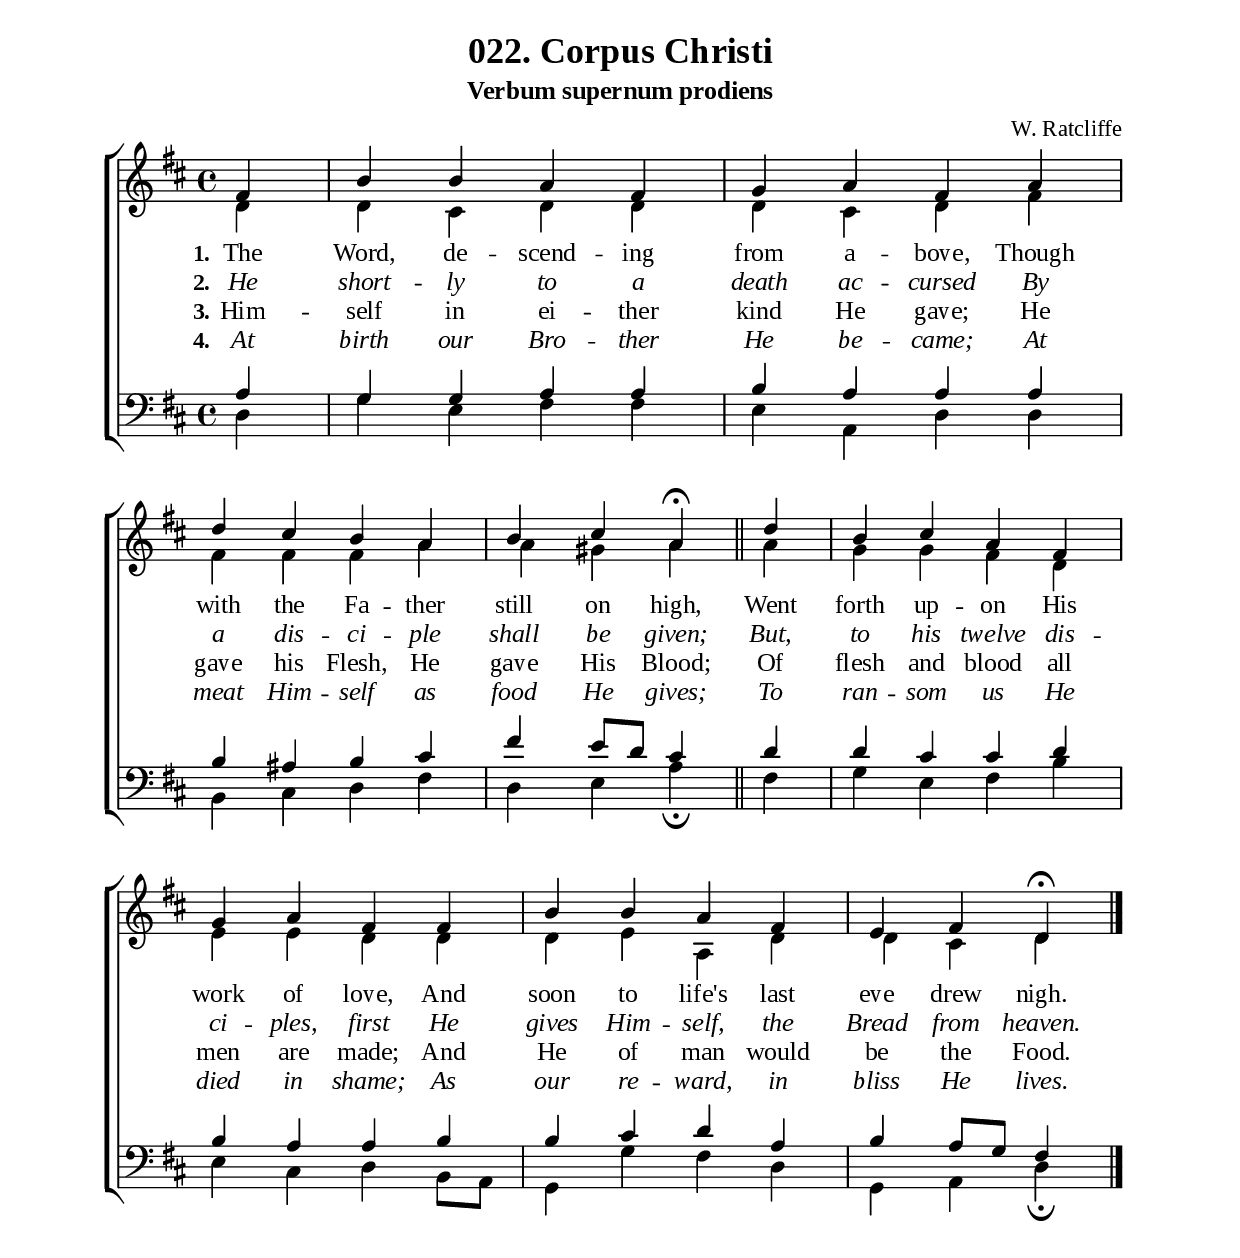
%%%%%%%%%%%%%%%%%%%%%%%%%%%%%
% CONTENTS OF THIS DOCUMENT
% 1. Common settings
% 2. Soprano verse music
% 3. Alto verse music
% 4. Tenor verse music
% 5. Basso verse music
% 6. Verse lyrics
% 7. Layout
%%%%%%%%%%%%%%%%%%%%%%%%%%%%%

%%%%%%%%%%%%%%%%%%%%%%%%%%%%%
% 1. Common settings
%%%%%%%%%%%%%%%%%%%%%%%%%%%%%
\version "2.18.2"

\header {
  title = "022. Corpus Christi"
  subtitle = "Verbum supernum prodiens"
  %poet = ""
  composer = "W. Ratcliffe"
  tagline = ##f
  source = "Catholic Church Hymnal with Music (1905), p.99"
  %site = ""
}

globalSettings= {
  \key d \major
  \time 4/4
  %\override Score.BarNumber.break-visibility = ##(#t #t #t)
  \override Score.BarNumber.break-visibility = ##(#f #f #f)
}

verseSettings = {
  \phrasingSlurDashed
}

\paper {
  #(set-paper-size "a4")
  top-margin = 15\mm
  bottom-margin = 15\mm
  left-margin = 20\mm
  right-margin = 20\mm
  indent = #0
  #(define fonts
	 (make-pango-font-tree "Liberation Serif"
	 		       "Liberation Serif"
			       "Liberation Serif"
			       (/ 20 20)))
}

printItalic = \with {
  \override LyricText.font-shape = #'italic
}

%%%%%%%%%%%%%%%%%%%%%%%%%%%%%
% 2. Soprano verse music
%%%%%%%%%%%%%%%%%%%%%%%%%%%%%
musicVerseSoprano = \relative c' { 
  \partial 4 fis4 |
%{  1%} b b a fis |
%{  2%} g a fis a \break \bar "|"
%{  3%} d cis b a |
%{  4%} b cis a \fermata \bar "||" d |
%{  5%} b cis a fis \break \bar "|"
%{  6%} g a fis fis |
%{  7%} b b a fis |
%{  8%} e fis d \fermata \bar "|."
}

%%%%%%%%%%%%%%%%%%%%%%%%%%%%%
% 3. Alto verse music
%%%%%%%%%%%%%%%%%%%%%%%%%%%%%
musicVerseAlto = \relative c' {
  \partial 4 d4 |
%{  1%} d cis d d |
%{  2%} d cis d fis |
%{  3%} fis fis fis a |
%{  4%} a gis a a |
%{  5%} g g fis d |
%{  6%} e e d d |
%{  7%} d e a, d |
%{  8%} d cis d
}

%%%%%%%%%%%%%%%%%%%%%%%%%%%%%
% 4. Tenor verse music
%%%%%%%%%%%%%%%%%%%%%%%%%%%%%
musicVerseTenor = \relative c' {
  \partial 4 a4 |
%{  1%} g g a a |
%{  2%} b a a a |
%{  3%} b ais b cis |
%{  4%} fis e8 d cis4 d |
%{  5%} d cis cis d |
%{  6%} b a a b |
%{  7%} b cis d a |
%{  8%} b a8 g fis4
}

%%%%%%%%%%%%%%%%%%%%%%%%%%%%%
% 5. Basso verse music
%%%%%%%%%%%%%%%%%%%%%%%%%%%%%
musicVerseBasso = \relative c {
  \partial 4 d4 |
%{  1%} g e fis fis |
%{  2%} e a, d d |
%{  3%} b cis d fis |
%{  4%} d e a \fermata fis |
%{  5%} g e fis b |
%{  6%} e, cis d b8 a |
%{  7%} g4 g' fis d |
%{  8%} g, a d \fermata 

}

%%%%%%%%%%%%%%%%%%%%%%%%%%%%%
% 6. Verse lyrics
%%%%%%%%%%%%%%%%%%%%%%%%%%%%%
lyricVerseOne = \lyricmode {
  \set stanza = #"1."
  The Word, de -- scend -- ing from a -- bove,
  Though with the Fa -- ther still on high,
  Went forth up -- on His work of love,
  And soon to life's last eve drew nigh.
}

lyricVerseTwo = \lyricmode {
  \set stanza = #"2."
  He short -- ly to a death ac -- cursed
  By a dis -- ci -- ple shall be given;
  But, to his twelve dis -- ci -- ples, first 
  He gives Him -- self, the Bread from heaven.
}

lyricVerseThree = \lyricmode {
  \set stanza = #"3."
  Him -- self in ei -- ther kind He gave;
  He gave his Flesh, He gave His Blood;
  Of flesh and blood all men are made;
  And He of man would be the Food.
}

lyricVerseFour = \lyricmode {
  \set stanza = #"4."
  At birth our Bro -- ther He be -- came;
  At meat Him -- self as food He gives;
  To ran -- som us He died in shame;
  As our re -- ward, in bliss He lives.
}



%%%%%%%%%%%%%%%%%%%%%%%%%%%%%
% 7. Layout
%%%%%%%%%%%%%%%%%%%%%%%%%%%%%
\score {
    \new ChoirStaff <<
      \new Staff <<
        \clef "treble"
        \new Voice = "soprano" {
          \voiceOne \globalSettings \verseSettings \stemUp \slurUp \musicVerseSoprano
        }
        \new Voice = "alto" {
          \voiceTwo \globalSettings \verseSettings \stemDown \slurDown \musicVerseAlto
        }
      >>
      \new Lyrics \lyricsto soprano \lyricVerseOne
      \new Lyrics \printItalic \lyricsto soprano \lyricVerseTwo
      \new Lyrics \lyricsto soprano \lyricVerseThree
      \new Lyrics \printItalic \lyricsto soprano \lyricVerseFour
      %\new Lyrics \lyricsto soprano \lyricVerseFive
      %\new Lyrics \printItalic \lyricsto soprano \lyricVerseSix
      \new Staff <<
        \clef "bass"
        \new Voice = "tenor" {
          \voiceOne \globalSettings \verseSettings \stemUp \slurUp \musicVerseTenor
        }
        \new Voice = "basso" {
          \voiceTwo \globalSettings \verseSettings \stemDown \slurDown \musicVerseBasso
        }
      >>
    >>
}

